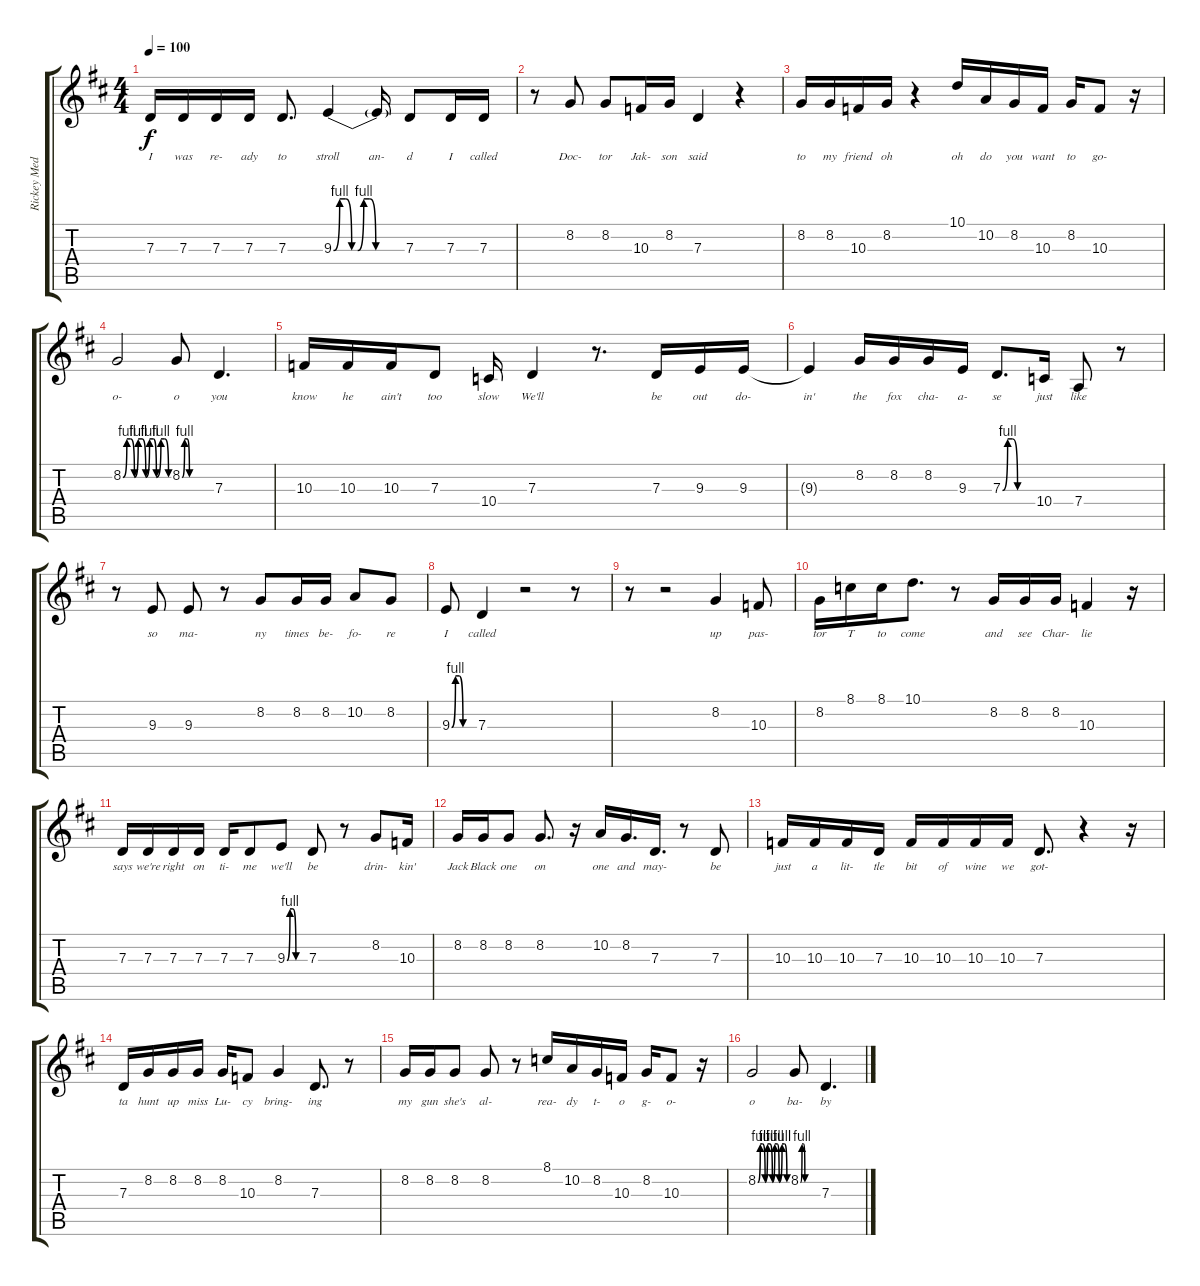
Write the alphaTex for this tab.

\track ("Rickey Medlocke Vocals" "Rickey Med") {instrument violin}
\staff {score tabs}
\tuning (E4 B3 G3 D3 A2 E2) {hide}
\ts (4 4)
\tempo 100
\clef g2
\ks d
7.3.16{lyrics (0 "I") lyrics (1 "") lyrics (2 "") lyrics (3 "") lyrics (4 "") dy f} 7.3.16{lyrics (0 "was") lyrics (1 "") lyrics (2 "") lyrics (3 "") lyrics (4 "")} 7.3.16{lyrics (0 "re-") lyrics (1 "") lyrics (2 "") lyrics (3 "") lyrics (4 "")} 7.3.16{lyrics (0 "ady") lyrics (1 "") lyrics (2 "") lyrics (3 "") lyrics (4 "")} 7.3.8{d lyrics (0 "to") lyrics (1 "") lyrics (2 "") lyrics (3 "") lyrics (4 "")} 9.3{be (custom 0 0 5 4 10 4 15 0 20 0 25 4 30 4 35 0 40 0 50 0 60 0)}.4{lyrics (0 "stroll") lyrics (1 "") lyrics (2 "") lyrics (3 "") lyrics (4 "")} 9.3{t}.16{lyrics (0 "an-") lyrics (1 "") lyrics (2 "") lyrics (3 "") lyrics (4 "")} 7.3.8{lyrics (0 "d") lyrics (1 "") lyrics (2 "") lyrics (3 "") lyrics (4 "")} 7.3.16{lyrics (0 "I") lyrics (1 "") lyrics (2 "") lyrics (3 "") lyrics (4 "")} 7.3.16{lyrics (0 "called") lyrics (1 "") lyrics (2 "") lyrics (3 "") lyrics (4 "")} |
r.8 8.2.8{lyrics (0 "Doc-") lyrics (1 "") lyrics (2 "") lyrics (3 "") lyrics (4 "")} 8.2.8{lyrics (0 "tor") lyrics (1 "") lyrics (2 "") lyrics (3 "") lyrics (4 "")} 10.3.16{lyrics (0 "Jak-") lyrics (1 "") lyrics (2 "") lyrics (3 "") lyrics (4 "")} 8.2.16{lyrics (0 "son") lyrics (1 "") lyrics (2 "") lyrics (3 "") lyrics (4 "")} 7.3.4{lyrics (0 "said") lyrics (1 "") lyrics (2 "") lyrics (3 "") lyrics (4 "")} r.4 |
8.2.16{lyrics (0 "to") lyrics (1 "") lyrics (2 "") lyrics (3 "") lyrics (4 "")} 8.2.16{lyrics (0 "my") lyrics (1 "") lyrics (2 "") lyrics (3 "") lyrics (4 "")} 10.3.16{lyrics (0 "friend") lyrics (1 "") lyrics (2 "") lyrics (3 "") lyrics (4 "")} 8.2.16{lyrics (0 "oh") lyrics (1 "") lyrics (2 "") lyrics (3 "") lyrics (4 "")} r.4 10.1.16{lyrics (0 "oh") lyrics (1 "") lyrics (2 "") lyrics (3 "") lyrics (4 "")} 10.2.16{lyrics (0 "do") lyrics (1 "") lyrics (2 "") lyrics (3 "") lyrics (4 "")} 8.2.16{lyrics (0 "you") lyrics (1 "") lyrics (2 "") lyrics (3 "") lyrics (4 "")} 10.3.16{lyrics (0 "want") lyrics (1 "") lyrics (2 "") lyrics (3 "") lyrics (4 "")} 8.2.16{lyrics (0 "to") lyrics (1 "") lyrics (2 "") lyrics (3 "") lyrics (4 "")} 10.3.8{lyrics (0 "go-") lyrics (1 "") lyrics (2 "") lyrics (3 "") lyrics (4 "")} r.16 |
8.2{be (custom 0 0 5 4 10 4 15 0 20 4 25 4 30 0 35 4 40 4 44 0 50 4 55 4 60 0)}.2{lyrics (0 "o-") lyrics (1 "") lyrics (2 "") lyrics (3 "") lyrics (4 "")} 8.2{be (custom 0 0 5 4 10 4 15 0 20 0 30 0 60 0)}.8{lyrics (0 "o") lyrics (1 "") lyrics (2 "") lyrics (3 "") lyrics (4 "")} 7.3.4{d lyrics (0 "you") lyrics (1 "") lyrics (2 "") lyrics (3 "") lyrics (4 "")} |
10.3.16{lyrics (0 "know") lyrics (1 "") lyrics (2 "") lyrics (3 "") lyrics (4 "")} 10.3.16{lyrics (0 "he") lyrics (1 "") lyrics (2 "") lyrics (3 "") lyrics (4 "")} 10.3.16{lyrics (0 "ain't") lyrics (1 "") lyrics (2 "") lyrics (3 "") lyrics (4 "")} 7.3.8{lyrics (0 "too") lyrics (1 "") lyrics (2 "") lyrics (3 "") lyrics (4 "")} 10.4.16{lyrics (0 "slow") lyrics (1 "") lyrics (2 "") lyrics (3 "") lyrics (4 "")} 7.3.4{lyrics (0 "We'll") lyrics (1 "") lyrics (2 "") lyrics (3 "") lyrics (4 "")} r.8{d} 7.3.16{lyrics (0 "be") lyrics (1 "") lyrics (2 "") lyrics (3 "") lyrics (4 "")} 9.3.16{lyrics (0 "out") lyrics (1 "") lyrics (2 "") lyrics (3 "") lyrics (4 "")} 9.3.16{lyrics (0 "do-") lyrics (1 "") lyrics (2 "") lyrics (3 "") lyrics (4 "")} |
9.3{t}.4{lyrics (0 "in'") lyrics (1 "") lyrics (2 "") lyrics (3 "") lyrics (4 "")} 8.2.16{lyrics (0 "the") lyrics (1 "") lyrics (2 "") lyrics (3 "") lyrics (4 "")} 8.2.16{lyrics (0 "fox") lyrics (1 "") lyrics (2 "") lyrics (3 "") lyrics (4 "")} 8.2.16{lyrics (0 "cha-") lyrics (1 "") lyrics (2 "") lyrics (3 "") lyrics (4 "")} 9.3.16{lyrics (0 "a-") lyrics (1 "") lyrics (2 "") lyrics (3 "") lyrics (4 "")} 7.3{be (custom 0 0 10 4 20 4 30 0 60 0)}.8{d lyrics (0 "se") lyrics (1 "") lyrics (2 "") lyrics (3 "") lyrics (4 "")} 10.4.16{lyrics (0 "just") lyrics (1 "") lyrics (2 "") lyrics (3 "") lyrics (4 "")} 7.4.8{lyrics (0 "like") lyrics (1 "") lyrics (2 "") lyrics (3 "") lyrics (4 "")} r.8 |
r.8 9.3.8{lyrics (0 "so") lyrics (1 "") lyrics (2 "") lyrics (3 "") lyrics (4 "")} 9.3.8{lyrics (0 "ma-") lyrics (1 "") lyrics (2 "") lyrics (3 "") lyrics (4 "")} r.8 8.2.8{lyrics (0 "ny") lyrics (1 "") lyrics (2 "") lyrics (3 "") lyrics (4 "")} 8.2.16{lyrics (0 "times") lyrics (1 "") lyrics (2 "") lyrics (3 "") lyrics (4 "")} 8.2.16{lyrics (0 "be-") lyrics (1 "") lyrics (2 "") lyrics (3 "") lyrics (4 "")} 10.2.8{lyrics (0 "fo-") lyrics (1 "") lyrics (2 "") lyrics (3 "") lyrics (4 "")} 8.2.8{lyrics (0 "re") lyrics (1 "") lyrics (2 "") lyrics (3 "") lyrics (4 "")} |
9.3{be (custom 0 0 10 4 20 4 30 0 60 0)}.8{lyrics (0 "I") lyrics (1 "") lyrics (2 "") lyrics (3 "") lyrics (4 "")} 7.3.4{lyrics (0 "called") lyrics (1 "") lyrics (2 "") lyrics (3 "") lyrics (4 "")} r.2 r.8 |
r.8 r.2 8.2.4{lyrics (0 "up") lyrics (1 "") lyrics (2 "") lyrics (3 "") lyrics (4 "")} 10.3.8{lyrics (0 "pas-") lyrics (1 "") lyrics (2 "") lyrics (3 "") lyrics (4 "")} |
8.2.16{lyrics (0 "tor") lyrics (1 "") lyrics (2 "") lyrics (3 "") lyrics (4 "")} 8.1.16{lyrics (0 "T") lyrics (1 "") lyrics (2 "") lyrics (3 "") lyrics (4 "")} 8.1.16{lyrics (0 "to") lyrics (1 "") lyrics (2 "") lyrics (3 "") lyrics (4 "")} 10.1.8{d lyrics (0 "come") lyrics (1 "") lyrics (2 "") lyrics (3 "") lyrics (4 "")} r.8 8.2.16{lyrics (0 "and") lyrics (1 "") lyrics (2 "") lyrics (3 "") lyrics (4 "")} 8.2.16{lyrics (0 "see") lyrics (1 "") lyrics (2 "") lyrics (3 "") lyrics (4 "")} 8.2.16{lyrics (0 "Char-") lyrics (1 "") lyrics (2 "") lyrics (3 "") lyrics (4 "")} 10.3.4{lyrics (0 "lie") lyrics (1 "") lyrics (2 "") lyrics (3 "") lyrics (4 "")} r.16 |
7.3.16{lyrics (0 "says") lyrics (1 "") lyrics (2 "") lyrics (3 "") lyrics (4 "")} 7.3.16{lyrics (0 "we're") lyrics (1 "") lyrics (2 "") lyrics (3 "") lyrics (4 "")} 7.3.16{lyrics (0 "right") lyrics (1 "") lyrics (2 "") lyrics (3 "") lyrics (4 "")} 7.3.16{lyrics (0 "on") lyrics (1 "") lyrics (2 "") lyrics (3 "") lyrics (4 "")} 7.3.16{lyrics (0 "ti-") lyrics (1 "") lyrics (2 "") lyrics (3 "") lyrics (4 "")} 7.3.8{lyrics (0 "me") lyrics (1 "") lyrics (2 "") lyrics (3 "") lyrics (4 "")} 9.3{be (custom 0 0 10 4 20 4 30 0 60 0)}.8{lyrics (0 "we'll") lyrics (1 "") lyrics (2 "") lyrics (3 "") lyrics (4 "")} 7.3.8{lyrics (0 "be") lyrics (1 "") lyrics (2 "") lyrics (3 "") lyrics (4 "")} r.8 8.2.8{lyrics (0 "drin-") lyrics (1 "") lyrics (2 "") lyrics (3 "") lyrics (4 "")} 10.3.16{lyrics (0 "kin'") lyrics (1 "") lyrics (2 "") lyrics (3 "") lyrics (4 "")} |
8.2.16{lyrics (0 "Jack") lyrics (1 "") lyrics (2 "") lyrics (3 "") lyrics (4 "")} 8.2.16{lyrics (0 "Black") lyrics (1 "") lyrics (2 "") lyrics (3 "") lyrics (4 "")} 8.2.8{lyrics (0 "one") lyrics (1 "") lyrics (2 "") lyrics (3 "") lyrics (4 "")} 8.2.8{d lyrics (0 "on") lyrics (1 "") lyrics (2 "") lyrics (3 "") lyrics (4 "")} r.16 10.2.16{lyrics (0 "one") lyrics (1 "") lyrics (2 "") lyrics (3 "") lyrics (4 "")} 8.2.16{d lyrics (0 "and") lyrics (1 "") lyrics (2 "") lyrics (3 "") lyrics (4 "")} 7.3.16{d lyrics (0 "may-") lyrics (1 "") lyrics (2 "") lyrics (3 "") lyrics (4 "")} r.8 7.3.8{lyrics (0 "be") lyrics (1 "") lyrics (2 "") lyrics (3 "") lyrics (4 "")} |
10.3.16{lyrics (0 "just") lyrics (1 "") lyrics (2 "") lyrics (3 "") lyrics (4 "")} 10.3.16{lyrics (0 "a") lyrics (1 "") lyrics (2 "") lyrics (3 "") lyrics (4 "")} 10.3.16{lyrics (0 "lit-") lyrics (1 "") lyrics (2 "") lyrics (3 "") lyrics (4 "")} 7.3.16{lyrics (0 "tle") lyrics (1 "") lyrics (2 "") lyrics (3 "") lyrics (4 "")} 10.3.16{lyrics (0 "bit") lyrics (1 "") lyrics (2 "") lyrics (3 "") lyrics (4 "")} 10.3.16{lyrics (0 "of") lyrics (1 "") lyrics (2 "") lyrics (3 "") lyrics (4 "")} 10.3.16{lyrics (0 "wine") lyrics (1 "") lyrics (2 "") lyrics (3 "") lyrics (4 "")} 10.3.16{lyrics (0 "we") lyrics (1 "") lyrics (2 "") lyrics (3 "") lyrics (4 "")} 7.3.8{d lyrics (0 "got-") lyrics (1 "") lyrics (2 "") lyrics (3 "") lyrics (4 "")} r.4 r.16 |
7.3.16{lyrics (0 "ta") lyrics (1 "") lyrics (2 "") lyrics (3 "") lyrics (4 "")} 8.2.16{lyrics (0 "hunt") lyrics (1 "") lyrics (2 "") lyrics (3 "") lyrics (4 "")} 8.2.16{lyrics (0 "up") lyrics (1 "") lyrics (2 "") lyrics (3 "") lyrics (4 "")} 8.2.16{lyrics (0 "miss") lyrics (1 "") lyrics (2 "") lyrics (3 "") lyrics (4 "")} 8.2.16{lyrics (0 "Lu-") lyrics (1 "") lyrics (2 "") lyrics (3 "") lyrics (4 "")} 10.3.8{lyrics (0 "cy") lyrics (1 "") lyrics (2 "") lyrics (3 "") lyrics (4 "")} 8.2.4{lyrics (0 "bring-") lyrics (1 "") lyrics (2 "") lyrics (3 "") lyrics (4 "")} 7.3.8{d lyrics (0 "ing") lyrics (1 "") lyrics (2 "") lyrics (3 "") lyrics (4 "")} r.8 |
8.2.16{lyrics (0 "my") lyrics (1 "") lyrics (2 "") lyrics (3 "") lyrics (4 "")} 8.2.16{lyrics (0 "gun") lyrics (1 "") lyrics (2 "") lyrics (3 "") lyrics (4 "")} 8.2.8{lyrics (0 "she's") lyrics (1 "") lyrics (2 "") lyrics (3 "") lyrics (4 "")} 8.2.8{lyrics (0 "al-") lyrics (1 "") lyrics (2 "") lyrics (3 "") lyrics (4 "")} r.8 8.1.16{lyrics (0 "rea-") lyrics (1 "") lyrics (2 "") lyrics (3 "") lyrics (4 "")} 10.2.16{lyrics (0 "dy") lyrics (1 "") lyrics (2 "") lyrics (3 "") lyrics (4 "")} 8.2.16{lyrics (0 "t-") lyrics (1 "") lyrics (2 "") lyrics (3 "") lyrics (4 "")} 10.3.16{lyrics (0 "o") lyrics (1 "") lyrics (2 "") lyrics (3 "") lyrics (4 "")} 8.2.16{lyrics (0 "g-") lyrics (1 "") lyrics (2 "") lyrics (3 "") lyrics (4 "")} 10.3.8{lyrics (0 "o-") lyrics (1 "") lyrics (2 "") lyrics (3 "") lyrics (4 "")} r.16 |
8.2{be (custom 0 0 5 4 10 4 15 0 20 4 25 4 30 0 35 4 40 4 44 0 50 4 55 4 60 0)}.2{lyrics (0 "o") lyrics (1 "") lyrics (2 "") lyrics (3 "") lyrics (4 "")} 8.2{be (custom 0 0 5 4 10 4 15 0 20 0 30 0 60 0)}.8{lyrics (0 "ba-") lyrics (1 "") lyrics (2 "") lyrics (3 "") lyrics (4 "")} 7.3.4{d lyrics (0 "by") lyrics (1 "") lyrics (2 "") lyrics (3 "") lyrics (4 "")}
